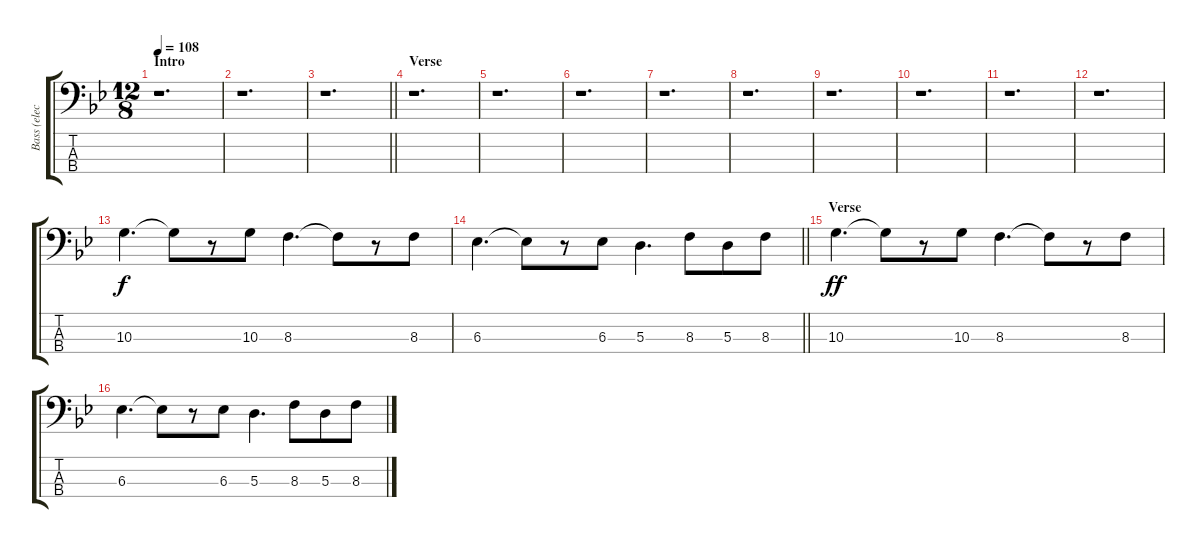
\track ("Bass (elec.)" "Bass (elec") {instrument distortionguitar}
\staff {score tabs}
\tuning (G2 D2 A1 E1) {hide}
\ts (12 8)
\section ("" "Intro")
\tempo 108
\clef f4
\ks gminor
r.1{d dy f instrument distortionguitar} |
r.1{d} |
\barLineRight lightlight
r.1{d} |
\section ("" "Verse")
r.1{d} |
r.1{d} |
r.1{d} |
r.1{d} |
r.1{d} |
r.1{d} |
r.1{d} |
r.1{d} |
r.1{d} |
10.3.4{d} 10.3{t}.8 r.8 10.3.8 8.3.4{d} 8.3{t}.8 r.8 8.3.8 |
\barLineRight lightlight
6.3.4{d} 6.3{t}.8 r.8 6.3.8 5.3.4{d} 8.3.8 5.3.8 8.3.8 |
\section ("" "Verse")
10.3.4{d dy ff} 10.3{t}.8 r.8 10.3.8 8.3.4{d} 8.3{t}.8 r.8 8.3.8 |
6.3.4{d} 6.3{t}.8 r.8 6.3.8 5.3.4{d} 8.3.8 5.3.8 8.3.8
